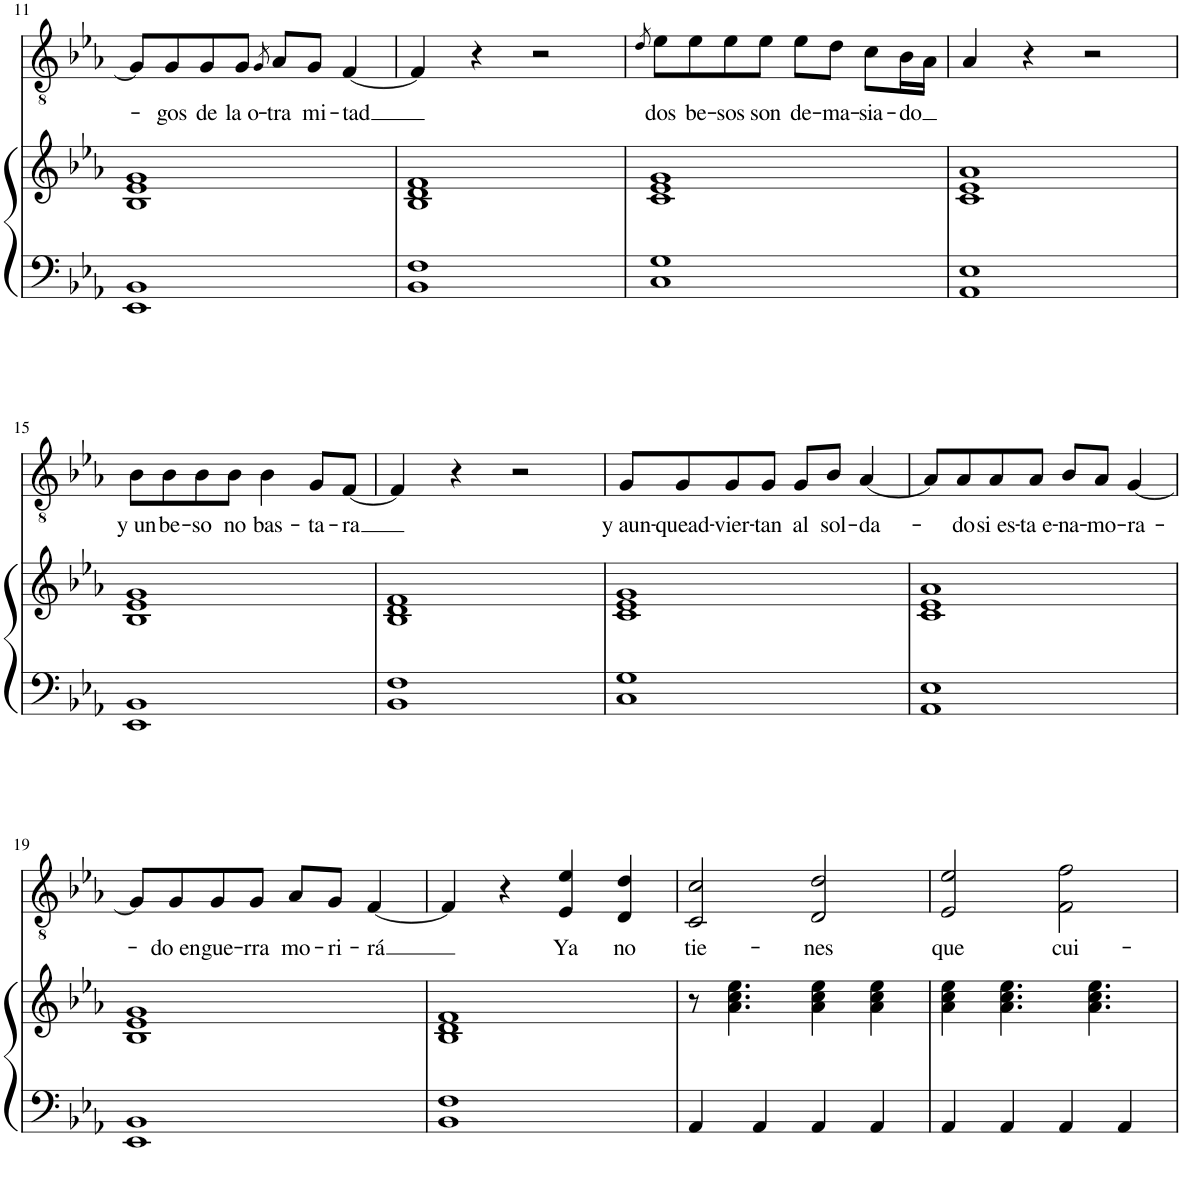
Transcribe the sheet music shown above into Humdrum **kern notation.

**kern	**kern	**kern	**text
*part2	*part2	*part1	*part1
*staff3	*staff2	*staff1	*staff1
*I"Piano	*	*I"Piano	*
*I'Pno	*	*	*
!!LO:PB:g=z
*clefF4	*clefG2	*clefGv2	*
*k[b-e-a-]	*k[b-e-a-]	*k[b-e-a-]	*
*M4/4	*M4/4	*M4/4	*
=11	=11	=11	=11
1EE- 1BB-	1B- 1e- 1g	8G/L]	.
!	!	!	!LO:LY:b
.	.	8G/	-gos
!	!	!	!LO:LY:b
.	.	8G/	de
!	!	!	!LO:LY:b
.	.	8G/J	la o-
.	.	8qG/	.
!	!	!	!LO:LY:b
.	.	8A-/L	-tra
!	!	!	!LO:LY:b
.	.	8G/J	mi-
!	!	!	!LO:LY:b
.	.	[4F/	-tad
=12	=12	=12	=12
1BB- 1F	1B- 1d 1f	4F/]	.
.	.	4r	.
.	.	2r	.
=13	=13	=13	=13
.	.	8qd/	.
!	!	!	!LO:LY:b
1C 1G	1c 1e- 1g	8e-\L	dos
!	!	!	!LO:LY:b
.	.	8e-\	be-
!	!	!	!LO:LY:b
.	.	8e-\	-sos
!	!	!	!LO:LY:b
.	.	8e-\J	son
!	!	!	!LO:LY:b
.	.	8e-\L	de-
!	!	!	!LO:LY:b
.	.	8d\J	-ma-
!	!	!	!LO:LY:b
.	.	8c\L	-sia-
!	!	!	!LO:LY:b
.	.	16B-\L	-do
.	.	16A-\JJ	.
=14	=14	=14	=14
1AA- 1E-	1c 1e- 1a-	4A-/	.
.	.	4r	.
.	.	2r	.
!!LO:LB:g=z
=15	=15	=15	=15
!	!	!	!LO:LY:b
1EE- 1BB-	1B- 1e- 1g	8B-\L	y un
!	!	!	!LO:LY:b
.	.	8B-\	be-
!	!	!	!LO:LY:b
.	.	8B-\	-so
!	!	!	!LO:LY:b
.	.	8B-\J	no
!	!	!	!LO:LY:b
.	.	4B-\	bas-
!	!	!	!LO:LY:b
.	.	8G/L	-ta-
!	!	!	!LO:LY:b
.	.	[8F/J	-ra
=16	=16	=16	=16
1BB- 1F	1B- 1d 1f	4F/]	.
.	.	4r	.
.	.	2r	.
=17	=17	=17	=17
!	!	!	!LO:LY:b
1C 1G	1c 1e- 1g	8G/L	y aun-
!	!	!	!LO:LY:b
.	.	8G/	-quead-
!	!	!	!LO:LY:b
.	.	8G/	-vier-
!	!	!	!LO:LY:b
.	.	8G/J	-tan
!	!	!	!LO:LY:b
.	.	8G/L	al
!	!	!	!LO:LY:b
.	.	8B-/J	sol-
!	!	!	!LO:LY:b
.	.	[4A-/	-da-
=18	=18	=18	=18
1AA- 1E-	1c 1e- 1a-	8A-/L]	.
!	!	!	!LO:LY:b
.	.	8A-/	do
!	!	!	!LO:LY:b
.	.	8A-/	si es-
!	!	!	!LO:LY:b
.	.	8A-/J	-ta e-
!	!	!	!LO:LY:b
.	.	8B-/L	-na-
!	!	!	!LO:LY:b
.	.	8A-/J	-mo-
!	!	!	!LO:LY:b
.	.	[4G/	-ra-
!!LO:LB:g=z
=19	=19	=19	=19
1EE- 1BB-	1B- 1e- 1g	8G/L]	.
!	!	!	!LO:LY:b
.	.	8G/	do en
!	!	!	!LO:LY:b
.	.	8G/	gue-
!	!	!	!LO:LY:b
.	.	8G/J	-rra
!	!	!	!LO:LY:b
.	.	8A-/L	mo-
!	!	!	!LO:LY:b
.	.	8G/J	-ri-
!	!	!	!LO:LY:b
.	.	[4F/	-rá
=20	=20	=20	=20
1BB- 1F	1B- 1d 1f	4F/]	.
.	.	4r	.
!	!	!	!LO:LY:b
.	.	4E-/ 4e-/	Ya
!	!	!	!LO:LY:b
.	.	4D/ 4d/	no
=21	=21	=21	=21
!	!	!	!LO:LY:b
4AA-/	8r	2C/ 2c/	tie-
.	4.a-\ 4.cc\ 4.ee-\	.	.
4AA-/	.	.	.
!	!	!	!LO:LY:b
4AA-/	4a-\ 4cc\ 4ee-\	2D/ 2d/	-nes
4AA-/	4a-\ 4cc\ 4ee-\	.	.
=22	=22	=22	=22
!	!	!	!LO:LY:b
4AA-/	4a-\ 4cc\ 4ee-\	2E-/ 2e-/	que
4AA-/	4.a-\ 4.cc\ 4.ee-\	.	.
!	!	!	!LO:LY:b
4AA-/	.	2F\ 2f\	cui-
.	4.a-\ 4.cc\ 4.ee-\	.	.
4AA-/	.	.	.
=	=	=	=
*-	*-	*-	*-
